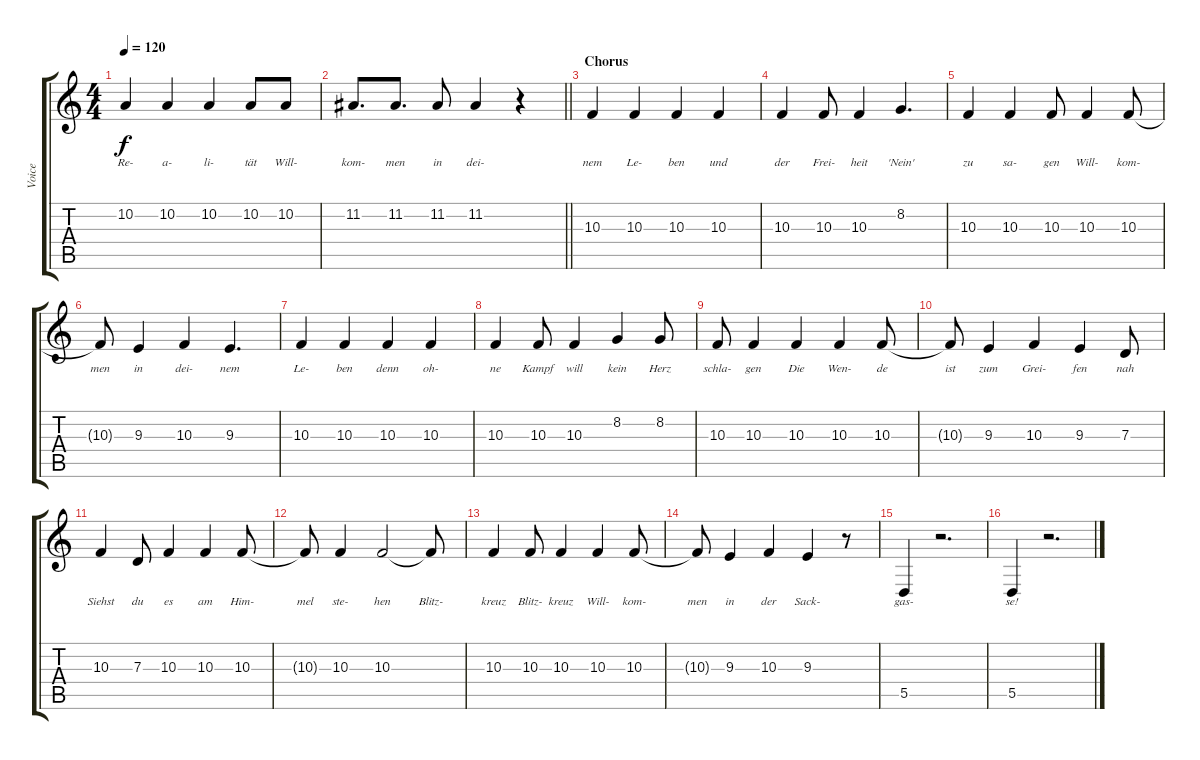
\track ("Voice" "Voice") {instrument altosax}
\staff {score tabs}
\tuning (E4 B3 G3 D3 A2 E2) {hide}
\ts (4 4)
\tempo 120
\clef g2
\ks c
10.2.4{lyrics (0 "Re-") lyrics (1 "") lyrics (2 "") lyrics (3 "") lyrics (4 "") dy f} 10.2.4{lyrics (0 "a-") lyrics (1 "") lyrics (2 "") lyrics (3 "") lyrics (4 "")} 10.2.4{lyrics (0 "li-") lyrics (1 "") lyrics (2 "") lyrics (3 "") lyrics (4 "")} 10.2.8{lyrics (0 "tät") lyrics (1 "") lyrics (2 "") lyrics (3 "") lyrics (4 "")} 10.2.8{lyrics (0 "Will-") lyrics (1 "") lyrics (2 "") lyrics (3 "") lyrics (4 "")} |
\barLineRight lightlight
11.2.8{d lyrics (0 "kom-") lyrics (1 "") lyrics (2 "") lyrics (3 "") lyrics (4 "")} 11.2.8{d lyrics (0 "men") lyrics (1 "") lyrics (2 "") lyrics (3 "") lyrics (4 "")} 11.2.8{lyrics (0 "in") lyrics (1 "") lyrics (2 "") lyrics (3 "") lyrics (4 "")} 11.2.4{lyrics (0 "dei-") lyrics (1 "") lyrics (2 "") lyrics (3 "") lyrics (4 "")} r.4 |
\section ("" "Chorus")
10.3.4{lyrics (0 "nem") lyrics (1 "") lyrics (2 "") lyrics (3 "") lyrics (4 "")} 10.3.4{lyrics (0 "Le-") lyrics (1 "") lyrics (2 "") lyrics (3 "") lyrics (4 "")} 10.3.4{lyrics (0 "ben") lyrics (1 "") lyrics (2 "") lyrics (3 "") lyrics (4 "")} 10.3.4{lyrics (0 "und") lyrics (1 "") lyrics (2 "") lyrics (3 "") lyrics (4 "")} |
10.3.4{lyrics (0 "der") lyrics (1 "") lyrics (2 "") lyrics (3 "") lyrics (4 "")} 10.3.8{lyrics (0 "Frei-") lyrics (1 "") lyrics (2 "") lyrics (3 "") lyrics (4 "")} 10.3.4{lyrics (0 "heit") lyrics (1 "") lyrics (2 "") lyrics (3 "") lyrics (4 "")} 8.2.4{d lyrics (0 "'Nein'") lyrics (1 "") lyrics (2 "") lyrics (3 "") lyrics (4 "")} |
10.3.4{lyrics (0 "zu") lyrics (1 "") lyrics (2 "") lyrics (3 "") lyrics (4 "")} 10.3.4{lyrics (0 "sa-") lyrics (1 "") lyrics (2 "") lyrics (3 "") lyrics (4 "")} 10.3.8{lyrics (0 "gen") lyrics (1 "") lyrics (2 "") lyrics (3 "") lyrics (4 "")} 10.3.4{lyrics (0 "Will-") lyrics (1 "") lyrics (2 "") lyrics (3 "") lyrics (4 "")} 10.3.8{lyrics (0 "kom-") lyrics (1 "") lyrics (2 "") lyrics (3 "") lyrics (4 "")} |
10.3{t}.8{lyrics (0 "men") lyrics (1 "") lyrics (2 "") lyrics (3 "") lyrics (4 "")} 9.3.4{lyrics (0 "in") lyrics (1 "") lyrics (2 "") lyrics (3 "") lyrics (4 "")} 10.3.4{lyrics (0 "dei-") lyrics (1 "") lyrics (2 "") lyrics (3 "") lyrics (4 "")} 9.3.4{d lyrics (0 "nem") lyrics (1 "") lyrics (2 "") lyrics (3 "") lyrics (4 "")} |
10.3.4{lyrics (0 "Le-") lyrics (1 "") lyrics (2 "") lyrics (3 "") lyrics (4 "")} 10.3.4{lyrics (0 "ben") lyrics (1 "") lyrics (2 "") lyrics (3 "") lyrics (4 "")} 10.3.4{lyrics (0 "denn") lyrics (1 "") lyrics (2 "") lyrics (3 "") lyrics (4 "")} 10.3.4{lyrics (0 "oh-") lyrics (1 "") lyrics (2 "") lyrics (3 "") lyrics (4 "")} |
10.3.4{lyrics (0 "ne") lyrics (1 "") lyrics (2 "") lyrics (3 "") lyrics (4 "")} 10.3.8{lyrics (0 "Kampf") lyrics (1 "") lyrics (2 "") lyrics (3 "") lyrics (4 "")} 10.3.4{lyrics (0 "will") lyrics (1 "") lyrics (2 "") lyrics (3 "") lyrics (4 "")} 8.2.4{lyrics (0 "kein") lyrics (1 "") lyrics (2 "") lyrics (3 "") lyrics (4 "")} 8.2.8{lyrics (0 "Herz") lyrics (1 "") lyrics (2 "") lyrics (3 "") lyrics (4 "")} |
10.3.8{lyrics (0 "schla-") lyrics (1 "") lyrics (2 "") lyrics (3 "") lyrics (4 "")} 10.3.4{lyrics (0 "gen") lyrics (1 "") lyrics (2 "") lyrics (3 "") lyrics (4 "")} 10.3.4{lyrics (0 "Die") lyrics (1 "") lyrics (2 "") lyrics (3 "") lyrics (4 "")} 10.3.4{lyrics (0 "Wen-") lyrics (1 "") lyrics (2 "") lyrics (3 "") lyrics (4 "")} 10.3.8{lyrics (0 "de") lyrics (1 "") lyrics (2 "") lyrics (3 "") lyrics (4 "")} |
10.3{t}.8{lyrics (0 "ist") lyrics (1 "") lyrics (2 "") lyrics (3 "") lyrics (4 "")} 9.3.4{lyrics (0 "zum") lyrics (1 "") lyrics (2 "") lyrics (3 "") lyrics (4 "")} 10.3.4{lyrics (0 "Grei-") lyrics (1 "") lyrics (2 "") lyrics (3 "") lyrics (4 "")} 9.3.4{lyrics (0 "fen") lyrics (1 "") lyrics (2 "") lyrics (3 "") lyrics (4 "")} 7.3.8{lyrics (0 "nah") lyrics (1 "") lyrics (2 "") lyrics (3 "") lyrics (4 "")} |
10.3.4{lyrics (0 "Siehst") lyrics (1 "") lyrics (2 "") lyrics (3 "") lyrics (4 "")} 7.3.8{lyrics (0 "du") lyrics (1 "") lyrics (2 "") lyrics (3 "") lyrics (4 "")} 10.3.4{lyrics (0 "es") lyrics (1 "") lyrics (2 "") lyrics (3 "") lyrics (4 "")} 10.3.4{lyrics (0 "am") lyrics (1 "") lyrics (2 "") lyrics (3 "") lyrics (4 "")} 10.3.8{lyrics (0 "Him-") lyrics (1 "") lyrics (2 "") lyrics (3 "") lyrics (4 "")} |
10.3{t}.8{lyrics (0 "mel") lyrics (1 "") lyrics (2 "") lyrics (3 "") lyrics (4 "")} 10.3.4{lyrics (0 "ste-") lyrics (1 "") lyrics (2 "") lyrics (3 "") lyrics (4 "")} 10.3.2{lyrics (0 "hen") lyrics (1 "") lyrics (2 "") lyrics (3 "") lyrics (4 "")} 10.3{t}.8{lyrics (0 "Blitz-") lyrics (1 "") lyrics (2 "") lyrics (3 "") lyrics (4 "")} |
10.3.4{lyrics (0 "kreuz") lyrics (1 "") lyrics (2 "") lyrics (3 "") lyrics (4 "")} 10.3.8{lyrics (0 "Blitz-") lyrics (1 "") lyrics (2 "") lyrics (3 "") lyrics (4 "")} 10.3.4{lyrics (0 "kreuz") lyrics (1 "") lyrics (2 "") lyrics (3 "") lyrics (4 "")} 10.3.4{lyrics (0 "Will-") lyrics (1 "") lyrics (2 "") lyrics (3 "") lyrics (4 "")} 10.3.8{lyrics (0 "kom-") lyrics (1 "") lyrics (2 "") lyrics (3 "") lyrics (4 "")} |
10.3{t}.8{lyrics (0 "men") lyrics (1 "") lyrics (2 "") lyrics (3 "") lyrics (4 "")} 9.3.4{lyrics (0 "in") lyrics (1 "") lyrics (2 "") lyrics (3 "") lyrics (4 "")} 10.3.4{lyrics (0 "der") lyrics (1 "") lyrics (2 "") lyrics (3 "") lyrics (4 "")} 9.3.4{lyrics (0 "Sack-") lyrics (1 "") lyrics (2 "") lyrics (3 "") lyrics (4 "")} r.8 |
5.5.4{lyrics (0 "gas-") lyrics (1 "") lyrics (2 "") lyrics (3 "") lyrics (4 "")} r.2{d} |
5.5.4{lyrics (0 "se!") lyrics (1 "") lyrics (2 "") lyrics (3 "") lyrics (4 "")} r.2{d}
